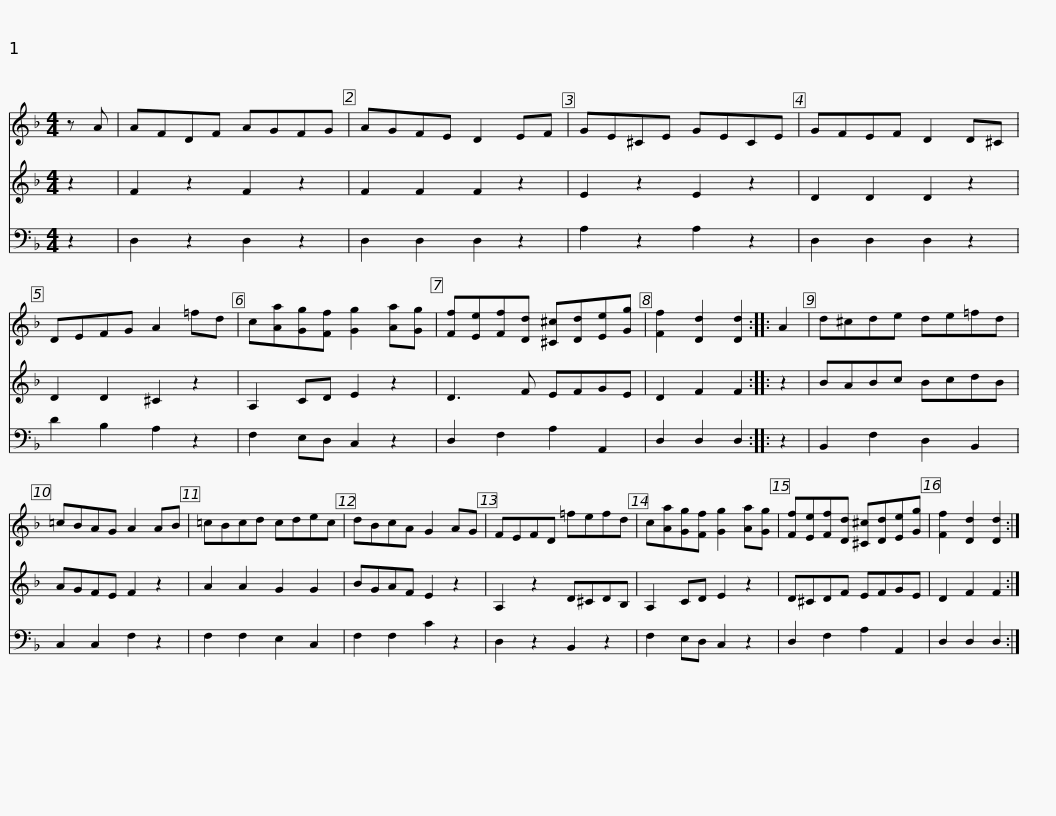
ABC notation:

X:1
%%score 1 2 3
L:1/8
M:4/4
I:linebreak $
K:Dmin
V:1 treble
V:2 treble
V:3 bass
V:1
 z A | AFDF AGFG | AGFE D2 EF | GE^CE GECE | GFEF D2 D^C | %5
 DEFG A2 =fd |$ c[Aa][Gg][Ff] [Gg]2 [Aa][Gg] | [Ff][Ee][Ff][Dd] [^C^c][Dd][Ee][Gg] | [Ff]2 [Dd]2 [Dd]2 :: A2 | %10
 d^cde de=fd | =cBAG A2 AB |$ =cBcd cdec | dBcA G2 AG | FEFD =fefd | %15
 c[Aa][Gg][Ff] [Gg]2 [Aa][Gg] | [Ff][Ee][Ff][Dd] [^C^c][Dd][Ee][Gg] |$ [Ff]2 [Dd]2 [Dd]2 :| %18
V:2
 z2 | F2 z2 F2 z2 | F2 F2 F2 z2 | E2 z2 E2 z2 | D2 D2 D2 z2 | %5
 D2 D2 ^C2 z2 |$ A,2 CD E2 z2 | D3 F EFGE | D2 F2 F2 :: z2 | %10
 BABc BcdB | AGFE F2 z2 |$ A2 A2 G2 G2 | BGAF E2 z2 | A,2 z2 D^CDB, | %15
 A,2 CD E2 z2 | D^CDF EFGE |$ D2 F2 F2 :| %18
V:3
 z2 | D,2 z2 D,2 z2 | D,2 D,2 D,2 z2 | A,2 z2 A,2 z2 | D,2 D,2 D,2 z2 | %5
 D2 B,2 A,2 z2 |$ F,2 E,D, C,2 z2 | D,2 F,2 A,2 A,,2 | D,2 D,2 D,2 :: z2 | %10
 B,,2 F,2 D,2 B,,2 | C,2 C,2 F,2 z2 |$ F,2 F,2 E,2 C,2 | F,2 F,2 C2 z2 | D,2 z2 B,,2 z2 | %15
 F,2 E,D, C,2 z2 | D,2 F,2 A,2 A,,2 |$ D,2 D,2 D,2 :| %18
